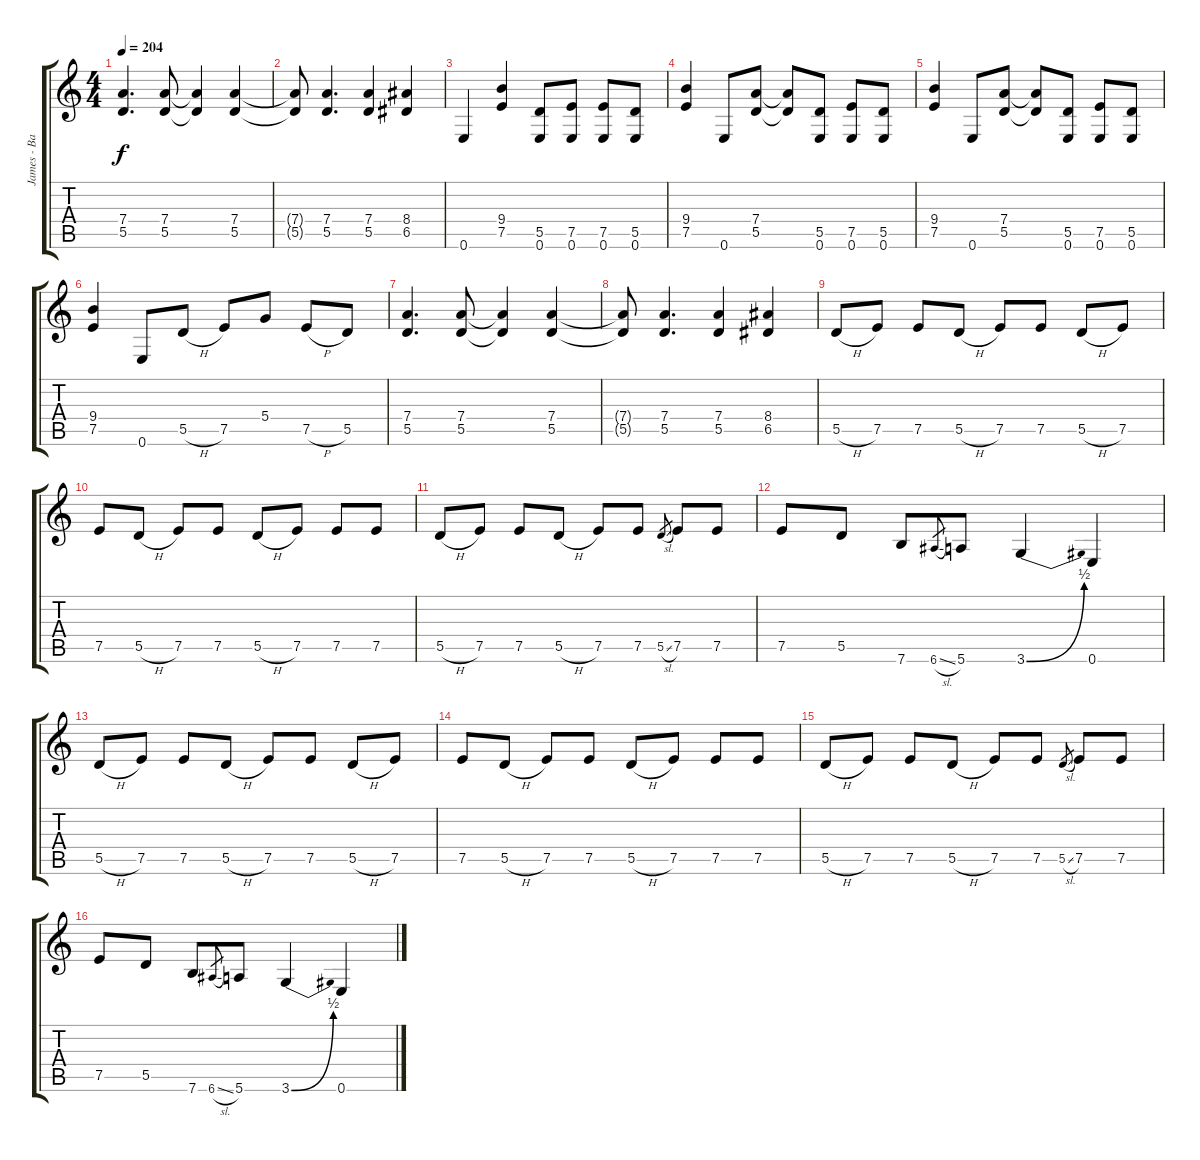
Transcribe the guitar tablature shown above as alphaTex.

\track ("James - Back Guitar" "James - Ba") {instrument distortionguitar}
\staff {score tabs}
\tuning (E4 B3 G3 D3 A2 E2) {hide}
\ts (4 4)
\tempo 204
\clef g2
\ks c
(7.4 5.5).4{d dy f} (7.4 5.5).8 (7.4{t} 5.5{t}).4 (7.4 5.5).4 |
(7.4{t} 5.5{t}).8 (7.4 5.5).4{d} (7.4 5.5).4 (8.4 6.5).4 |
0.6.4 (9.4 7.5).4 (5.5 0.6).8 (7.5 0.6).8 (7.5 0.6).8 (5.5 0.6).8 |
(9.4 7.5).4 0.6.8 (7.4 5.5).8 (7.4{t} 5.5{t}).8 (5.5 0.6).8 (7.5 0.6).8 (5.5 0.6).8 |
(9.4 7.5).4 0.6.8 (7.4 5.5).8 (7.4{t} 5.5{t}).8 (5.5 0.6).8 (7.5 0.6).8 (5.5 0.6).8 |
(9.4 7.5).4 0.6.8 5.5{h}.8 7.5.8 5.4.8 7.5{h}.8 5.5.8 |
(7.4 5.5).4{d} (7.4 5.5).8 (7.4{t} 5.5{t}).4 (7.4 5.5).4 |
(7.4{t} 5.5{t}).8 (7.4 5.5).4{d} (7.4 5.5).4 (8.4 6.5).4 |
5.5{h}.8 7.5.8 7.5.8 5.5{h}.8 7.5.8 7.5.8 5.5{h}.8 7.5.8 |
7.5.8 5.5{h}.8 7.5.8 7.5.8 5.5{h}.8 7.5.8 7.5.8 7.5.8 |
5.5{h}.8 7.5.8 7.5.8 5.5{h}.8 7.5.8 7.5.8 5.5{sl}.8{gr} 7.5.8 7.5.8 |
7.5.8 5.5.8 7.6.8 6.6{sl}.8{gr} 5.6.8 3.6{be (bend 0 0 60 2)}.4 0.6.4 |
5.5{h}.8 7.5.8 7.5.8 5.5{h}.8 7.5.8 7.5.8 5.5{h}.8 7.5.8 |
7.5.8 5.5{h}.8 7.5.8 7.5.8 5.5{h}.8 7.5.8 7.5.8 7.5.8 |
5.5{h}.8 7.5.8 7.5.8 5.5{h}.8 7.5.8 7.5.8 5.5{sl}.8{gr} 7.5.8 7.5.8 |
7.5.8 5.5.8 7.6.8 6.6{sl}.8{gr} 5.6.8 3.6{be (bend 0 0 60 2)}.4 0.6.4
